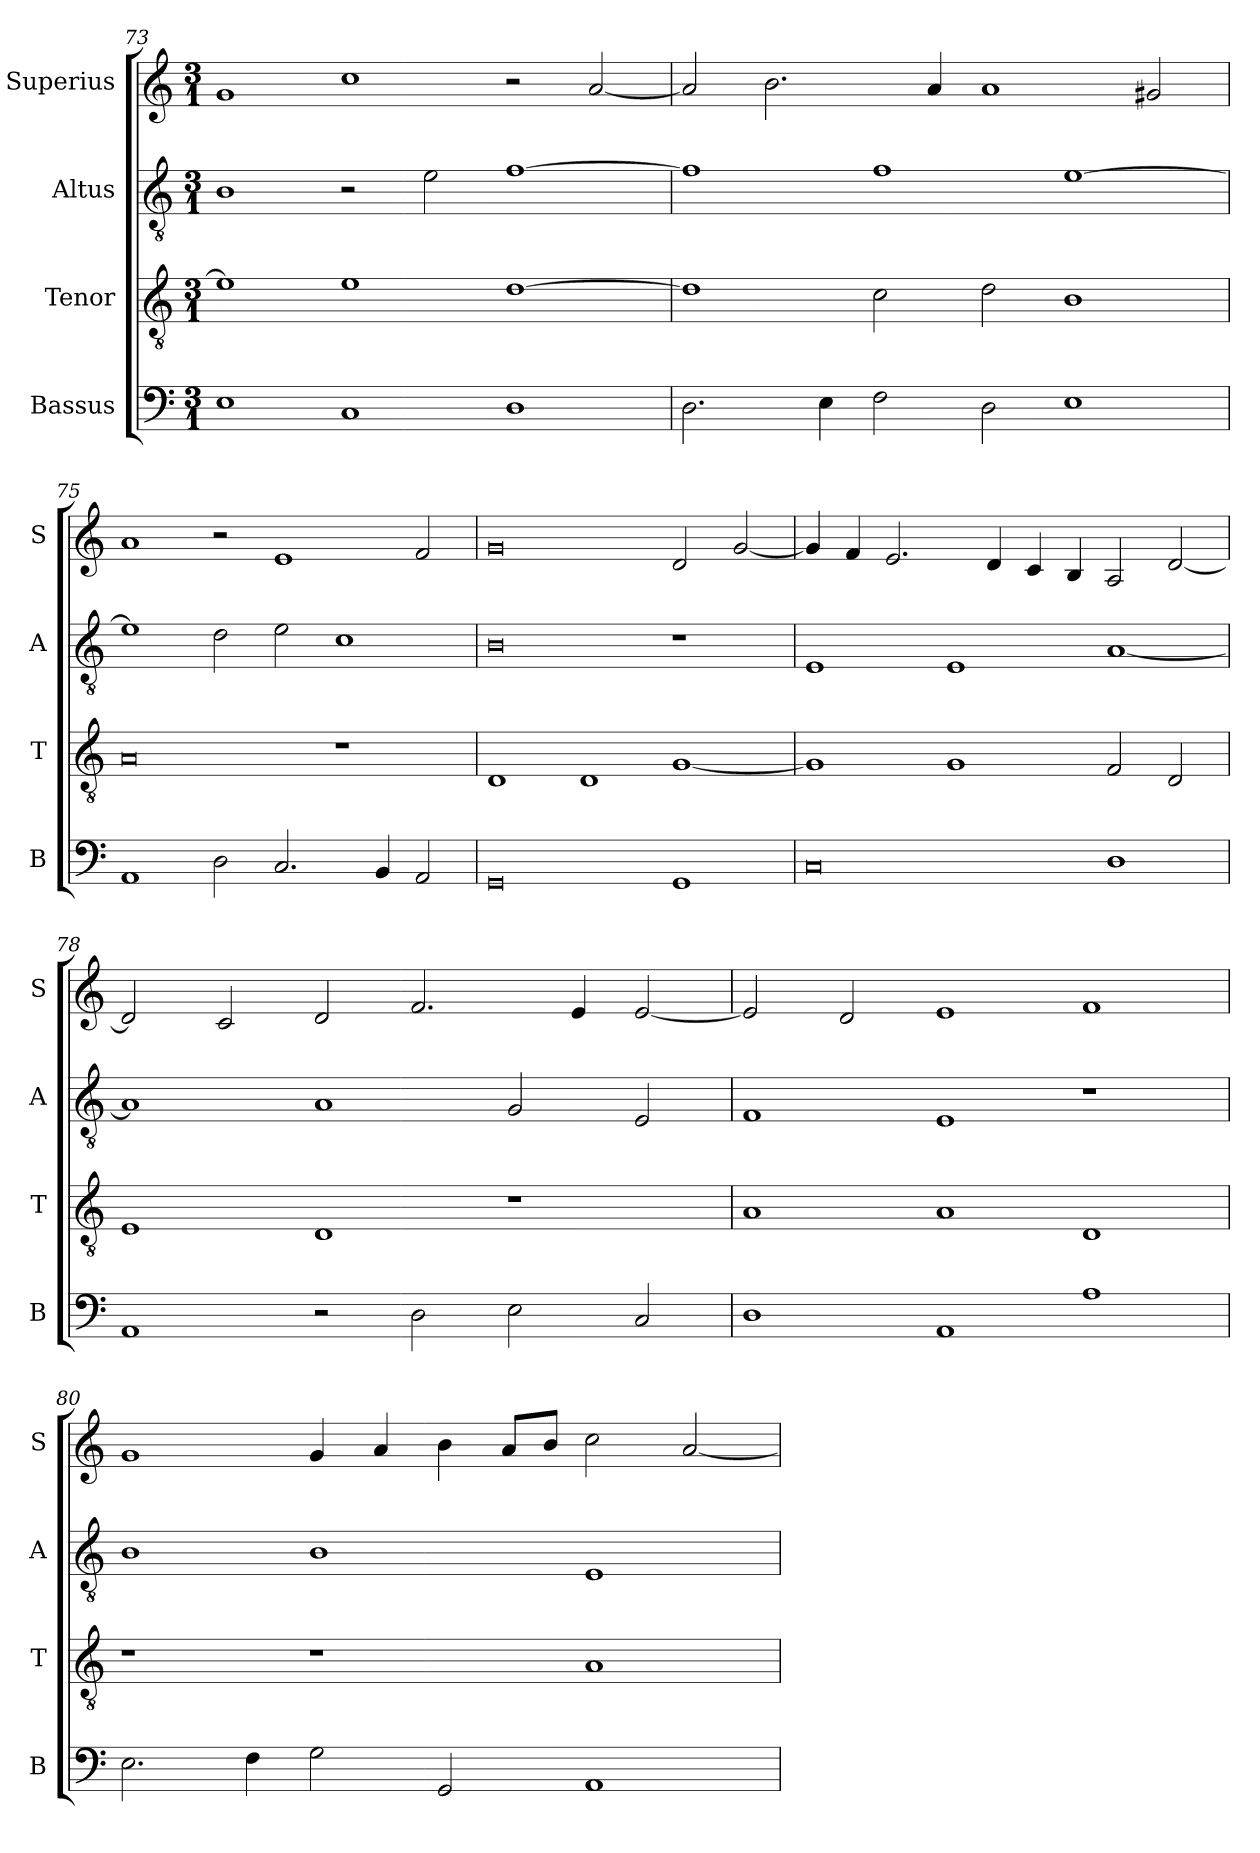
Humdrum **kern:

**kern	**kern	**kern	**kern
*part4	*part3	*part2	*part1
*staff4	*staff3	*staff2	*staff1
*I"Bassus	*I"Tenor	*I"Altus	*I"Superius
*I'B	*I'T	*I'A	*I'S
*clefF4	*clefGv2	*clefGv2	*clefG2
*k[]	*k[]	*k[]	*k[]
*M3/1	*M3/1	*M3/1	*M3/1
=73	=73	=73	=73
1E	1e]	1B	1g
1C	1e	2r	1cc
.	.	2e\	.
1D	[1d	[1f	2r
.	.	.	[2a/
=74	=74	=74	=74
2.D\	1d]	1f]	2a/]
.	.	.	2.b\
4E\	.	.	.
2F\	2c\	1f	.
.	.	.	4a/
2D\	2d\	.	1a
1E	1B	[1e	.
.	.	.	2g#X/
=75	=75	=75	=75
1AA	0A	1e]	1a
2D\	.	2d\	2r
2.C/	.	2e\	1e
.	1r	1c	.
4BB/	.	.	.
2AA/	.	.	2f/
=76	=76	=76	=76
0GG	1D	0B	0g
.	1D	.	.
1GG	[1G	1r	2d/
.	.	.	[2g/
=77	=77	=77	=77
0C	1G]	1E	4g/]
.	.	.	4f/
.	.	.	2.e/
.	1G	1E	.
.	.	.	4d/
.	.	.	4c/
.	.	.	4B/
1D	2F/	[1A	2A/
.	2D/	.	[2d/
=78	=78	=78	=78
1AA	1E	1A]	2d/]
.	.	.	2c/
2r	1D	1A	2d/
2D\	.	.	2.f/
2E\	1r	2G/	.
.	.	.	4e/
2C/	.	2E/	[2e/
=79	=79	=79	=79
1D	1A	1F	2e/]
.	.	.	2d/
1AA	1A	1E	1e
1A	1D	1r	1f
=80	=80	=80	=80
2.E\	1r	1B	1g
4F\	.	.	.
2G\	1r	1B	4g/
.	.	.	4a/
2GG/	.	.	4b\
.	.	.	8a/L
.	.	.	8b/J
1AA	1A	1E	2cc\
.	.	.	[2a/
=	=	=	=
*-	*-	*-	*-
